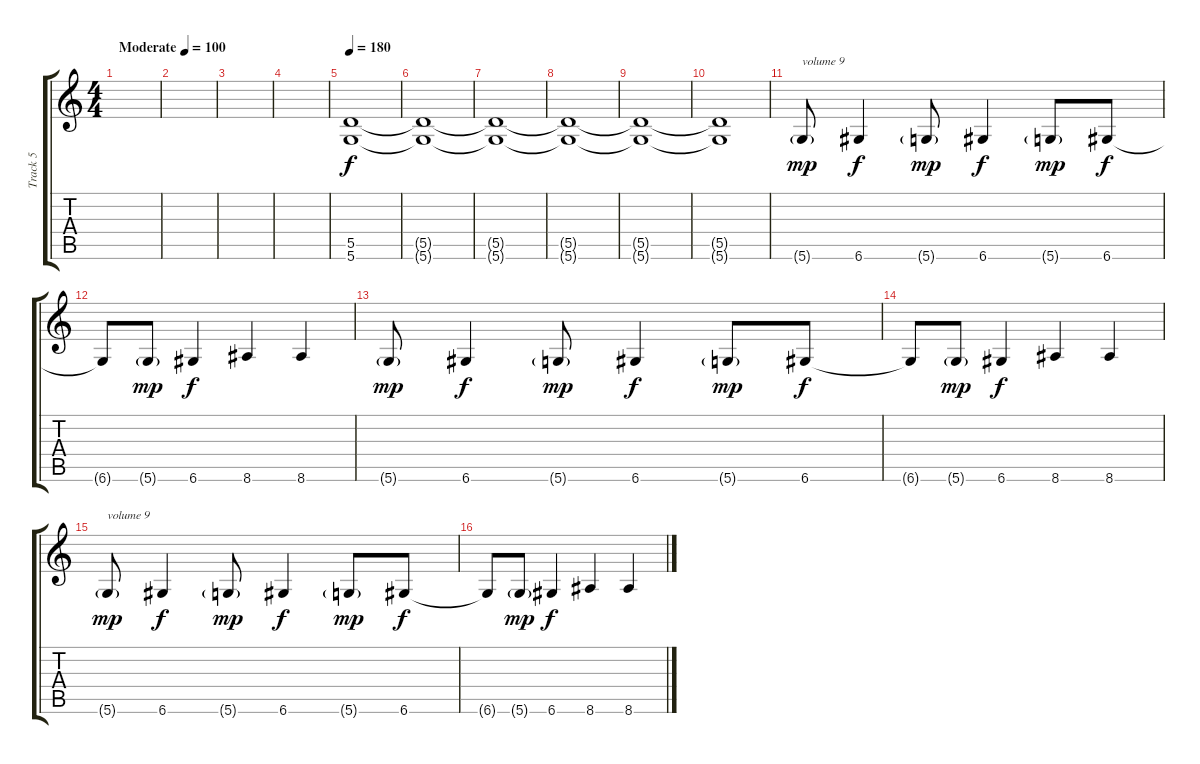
\track ("Track 5" "Track 5") {instrument distortionguitar}
\staff {score tabs}
\tuning (E4 B3 G3 D3 A2 D2) {hide}
\ts (4 4)
\tempo (100 "Moderate")
\clef g2
\ks c
|
|
|
|
\tempo 180
(5.5 5.6).1 |
(5.5{t} 5.6{t}).1 |
(5.5{t} 5.6{t}).1 |
(5.5{t} 5.6{t}).1 |
(5.5{t} 5.6{t}).1 |
(5.5{t} 5.6{t}).1 |
5.6{g}.8{txt "volume 9" dy mp} 6.6.4{dy f} 5.6{g}.8{dy mp} 6.6.4{dy f} 5.6{g}.8{dy mp} 6.6.8{dy f} |
6.6{t}.8 5.6{g}.8{dy mp} 6.6.4{dy f} 8.6.4 8.6.4 |
5.6{g}.8{dy mp} 6.6.4{dy f} 5.6{g}.8{dy mp} 6.6.4{dy f} 5.6{g}.8{dy mp} 6.6.8{dy f} |
6.6{t}.8 5.6{g}.8{dy mp} 6.6.4{dy f} 8.6.4 8.6.4 |
5.6{g}.8{txt "volume 9" dy mp} 6.6.4{dy f} 5.6{g}.8{dy mp} 6.6.4{dy f} 5.6{g}.8{dy mp} 6.6.8{dy f} |
6.6{t}.8 5.6{g}.8{dy mp} 6.6.4{dy f} 8.6.4 8.6.4
